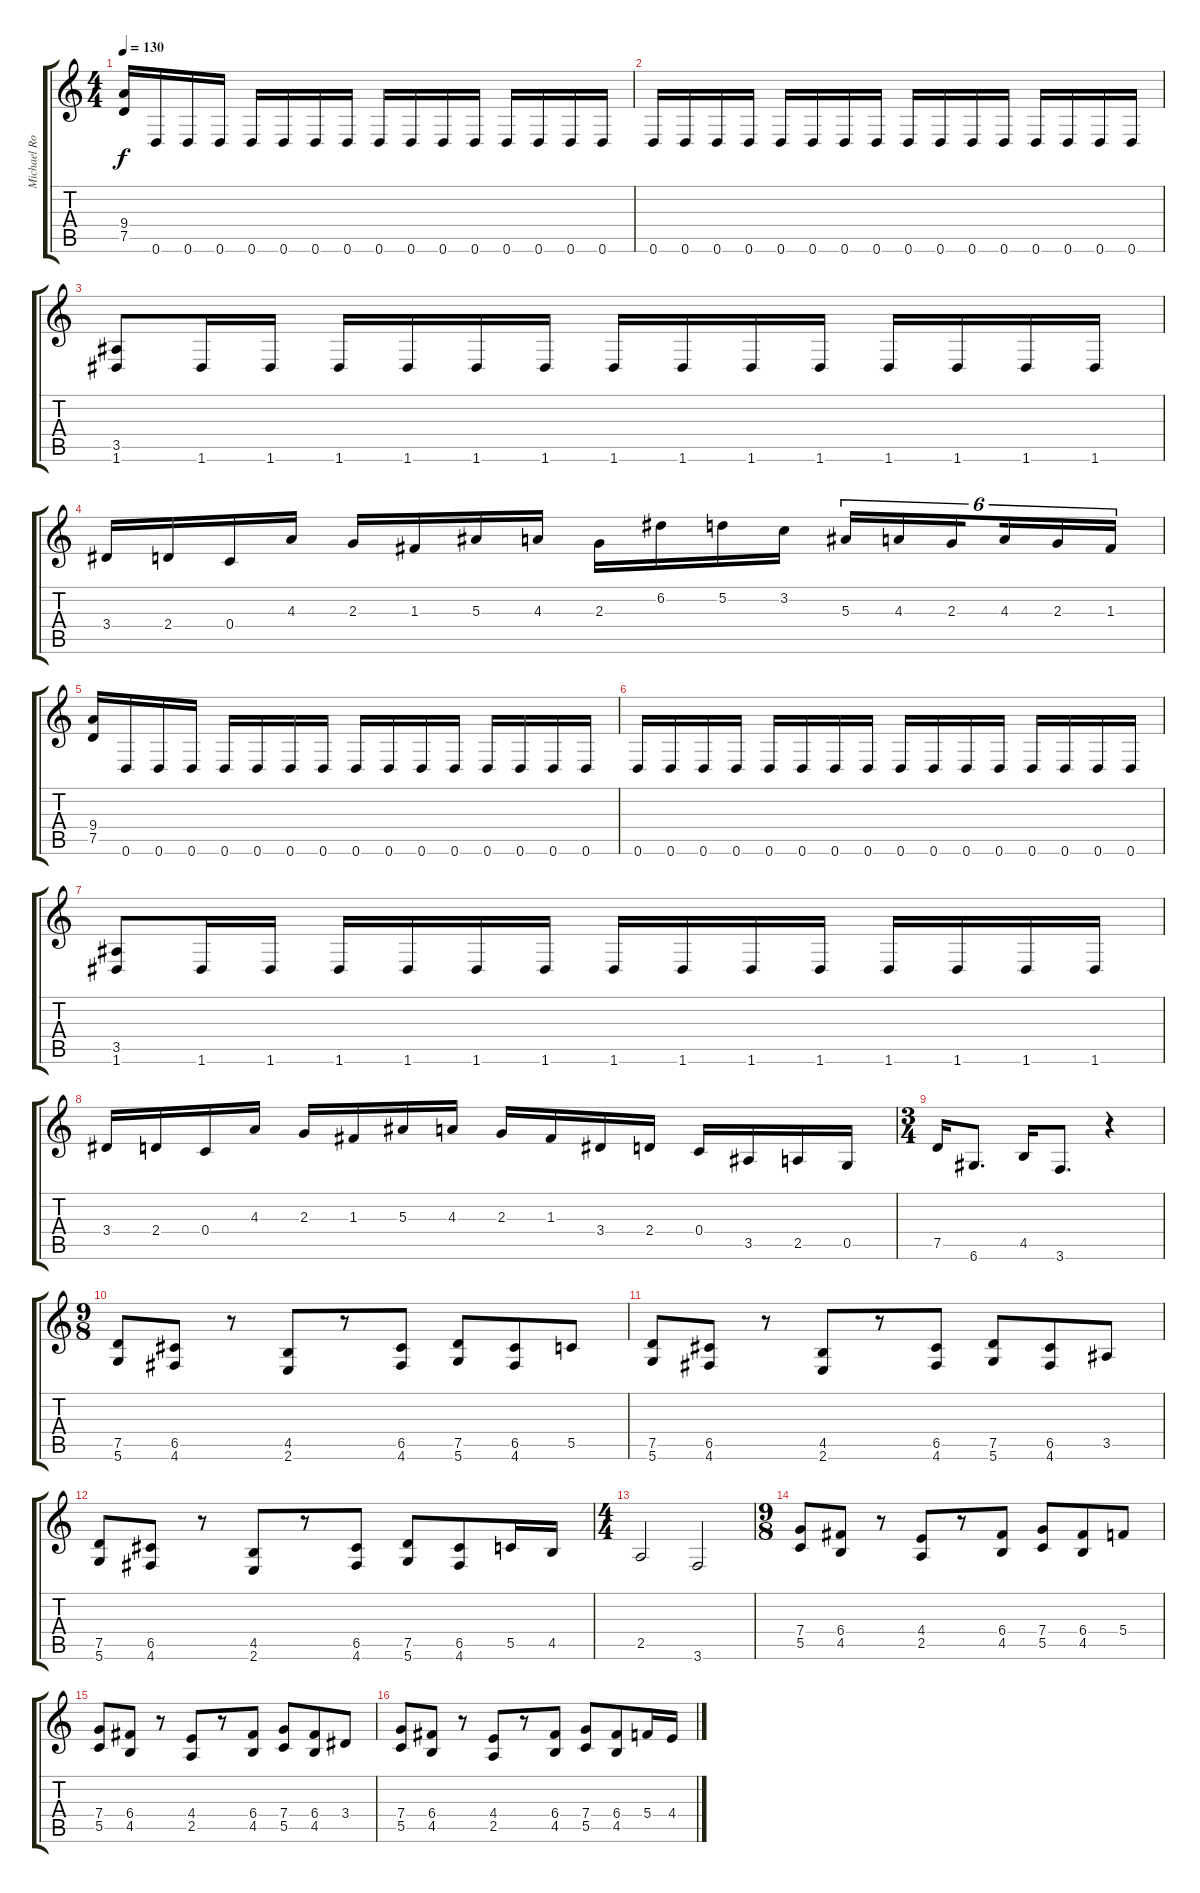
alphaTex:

\track ("Michael Romeo" "Michael Ro") {instrument overdrivenguitar}
\staff {score tabs}
\tuning (D4 A3 F3 C3 G2 D2) {hide}
\ts (4 4)
\tempo 130
\clef g2
\ks c
(9.4 7.5).16{dy f} 0.6.16 0.6.16 0.6.16 0.6.16 0.6.16 0.6.16 0.6.16 0.6.16 0.6.16 0.6.16 0.6.16 0.6.16 0.6.16 0.6.16 0.6.16 |
0.6.16 0.6.16 0.6.16 0.6.16 0.6.16 0.6.16 0.6.16 0.6.16 0.6.16 0.6.16 0.6.16 0.6.16 0.6.16 0.6.16 0.6.16 0.6.16 |
(3.5 1.6).8 1.6.16 1.6.16 1.6.16 1.6.16 1.6.16 1.6.16 1.6.16 1.6.16 1.6.16 1.6.16 1.6.16 1.6.16 1.6.16 1.6.16 |
3.4.16 2.4.16 0.4.16 4.3.16 2.3.16 1.3.16 5.3.16 4.3.16 2.3.16 6.2.16 5.2.16 3.2.16 5.3.16{tu (6 4)} 4.3.16{tu (6 4)} 2.3.16{tu (6 4) beam splitsecondary} 4.3.16{tu (6 4)} 2.3.16{tu (6 4)} 1.3.16{tu (6 4)} |
(9.4 7.5).16 0.6.16 0.6.16 0.6.16 0.6.16 0.6.16 0.6.16 0.6.16 0.6.16 0.6.16 0.6.16 0.6.16 0.6.16 0.6.16 0.6.16 0.6.16 |
0.6.16 0.6.16 0.6.16 0.6.16 0.6.16 0.6.16 0.6.16 0.6.16 0.6.16 0.6.16 0.6.16 0.6.16 0.6.16 0.6.16 0.6.16 0.6.16 |
(3.5 1.6).8 1.6.16 1.6.16 1.6.16 1.6.16 1.6.16 1.6.16 1.6.16 1.6.16 1.6.16 1.6.16 1.6.16 1.6.16 1.6.16 1.6.16 |
3.4.16 2.4.16 0.4.16 4.3.16 2.3.16 1.3.16 5.3.16 4.3.16 2.3.16 1.3.16 3.4.16 2.4.16 0.4.16 3.5.16 2.5.16 0.5.16 |
\ts (3 4)
7.5.16 6.6.8{d} 4.5.16 3.6.8{d} r.4 |
\ts (9 8)
(7.5 5.6).8 (6.5 4.6).8 r.8 (4.5 2.6).8 r.8 (6.5 4.6).8 (7.5 5.6).8 (6.5 4.6).8 5.5.8 |
(7.5 5.6).8 (6.5 4.6).8 r.8 (4.5 2.6).8 r.8 (6.5 4.6).8 (7.5 5.6).8 (6.5 4.6).8 3.5.8 |
(7.5 5.6).8 (6.5 4.6).8 r.8 (4.5 2.6).8 r.8 (6.5 4.6).8 (7.5 5.6).8 (6.5 4.6).8 5.5.16 4.5.16 |
\ts (4 4)
2.5.2 3.6.2 |
\ts (9 8)
(7.4 5.5).8 (6.4 4.5).8 r.8 (4.4 2.5).8 r.8 (6.4 4.5).8 (7.4 5.5).8 (6.4 4.5).8 5.4.8 |
(7.4 5.5).8 (6.4 4.5).8 r.8 (4.4 2.5).8 r.8 (6.4 4.5).8 (7.4 5.5).8 (6.4 4.5).8 3.4.8 |
(7.4 5.5).8 (6.4 4.5).8 r.8 (4.4 2.5).8 r.8 (6.4 4.5).8 (7.4 5.5).8 (6.4 4.5).8 5.4.16 4.4.16
